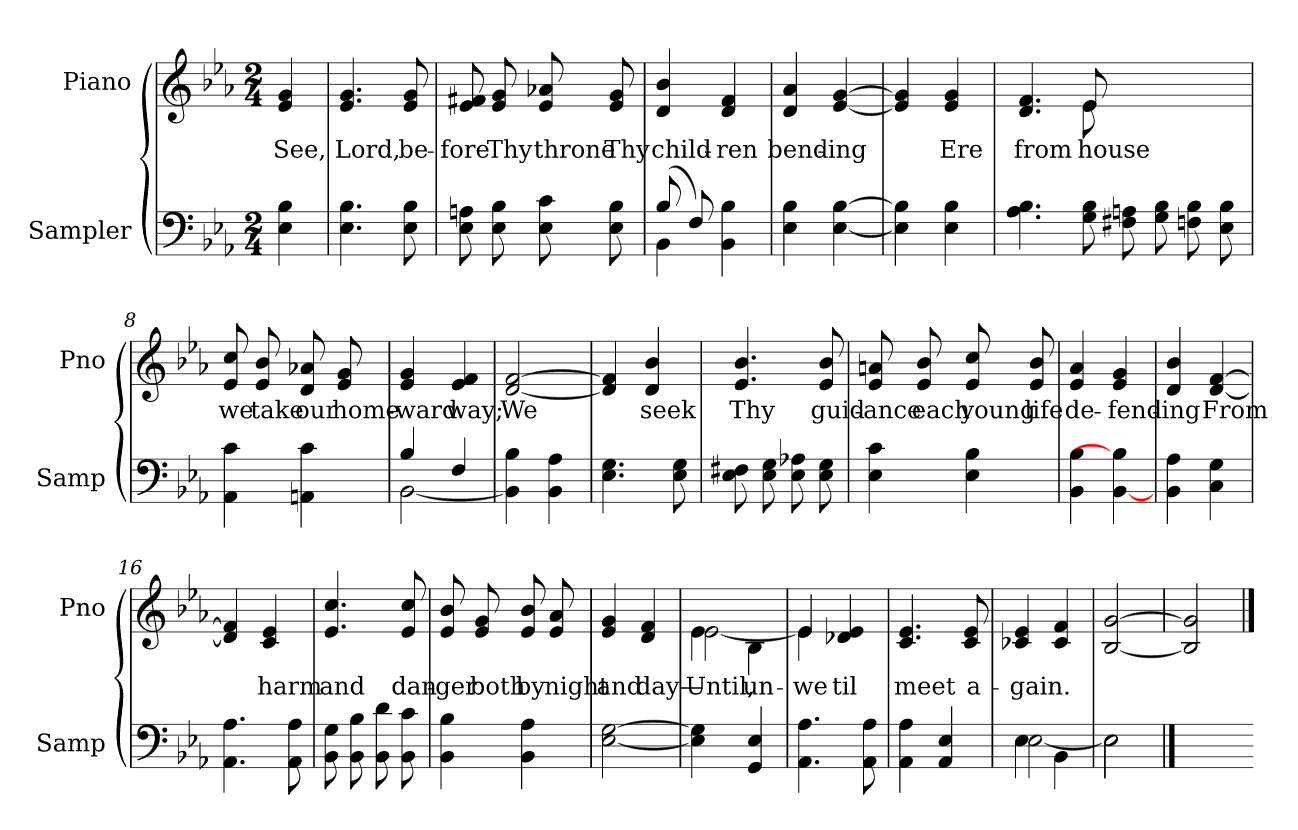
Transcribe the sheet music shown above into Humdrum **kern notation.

**kern	**kern	**text
*part2	*part1	*part1
*staff2	*staff1	*staff1
*I"Sampler	*I"Piano	*
*I'Samp	*I'Pno	*
*clefF4	*clefG2	*
*k[b-e-a-]	*k[b-e-a-]	*
*E-:	*E-:	*
*M2/4	*M2/4	*
=1	=1	=1
4E- 4B-	4e- 4g	See,
=2	=2	=2
4.E- 4.B-	4.e- 4.g	Lord,
8E- 8B-	8e- 8g	be-
=3	=3	=3
8E- 8An	8e- 8f#X	-fore
8E- 8B-	8e- 8g	Thy
8E- 8c	8e- 8a-X	throne
8E- 8B-	8e- 8g	Thy
=4	=4	=4
*^	*	*
(8B-/	4BB-	4d 4b-	child-
8F/)	.	.	.
4BB- 4B-	4ryy	4d 4f	-ren
*v	*v	*	*
=5	=5	=5
4E- 4B-	4d 4a-	bend-
[4E- [4B-	[4e- [4g	-ing
=6	=6	=6
4E-] 4B-]	4e-] 4g]	.
4E- 4B-	4e- 4g	Ere
=7	=7	=7
*	*^	*
4.A- 4.B-	4.d 4.f	4.ryy	from
8G 8B-	8e-/	8e-	house
8F#X 8An	2ryy	2ryy	.
8G 8B-	.	.	.
8Fn 8B-	.	.	.
8E- 8B-	.	.	.
*	*v	*v	*
=8	=8	=8
4AA- 4c	8e- 8cc	we
.	8e- 8b-	take
4AAn 4c	8d 8a-X	our
.	8e- 8g	home-
=9	=9	=9
*^	*	*
(4B-/	[2BB-)	4e- 4g	-ward
4F/	.	4e- 4f	way;
*v	*v	*	*
=10	=10	=10
4BB-] 4B-	[2d [2f	We
4BB- 4A-	.	.
=11	=11	=11
4.E- 4.G	4d] 4f]	.
.	4d 4b-	seek
8E- 8G	.	.
=12	=12	=12
8E- 8F#X	4.e- 4.b-	Thy
8E- 8G	.	.
8E- 8A-X	.	.
8E- 8G	8e- 8b-	guid-
=13	=13	=13
4E- 4c	8e- 8an	-ance
.	8e- 8b-	each
4E- 4B-	8e- 8cc	young
.	8e- 8b-	life
=14	=14	=14
4BB- 4B-	4e- 4a-	de-
[4BB- 4B-]	4e- 4g	-fend-
=15	=15	=15
4BB- 4A-	4d 4b-	-ing
4C 4G	[4d [4f	From
=16	=16	=16
4.AA- 4.A-	4d] 4f]	.
.	4c 4e-	harm
8AA- 8A-	.	.
=17	=17	=17
8BB- 8G	4.e- 4.cc	and
8BB- 8B-	.	.
8BB- 8d	.	.
8BB- 8c	8e- 8cc	dan-
=18	=18	=18
4BB- 4B-	8e- 8b-	-ger
.	8e- 8g	both
4BB- 4A-	8e- 8b-	by
.	8e- 8a-	night
=19	=19	=19
[2E- [2G	4e- 4g	and
.	4d 4f	day—
=20	=20	=20
*	*^	*
4E-] 4G]	4e-\	[2e-)	Until,
4GG 4E-	(4B-\	.	un-
=21	=21	=21	=21
4.AA- 4.A-	4e-/]	4e-	we
.	4d-X 4e-	4ryy	-til
8AA- 8A-	.	.	.
*	*v	*v	*
=22	=22	=22
4AA- 4A-	4.c 4.e-	meet
4AA- 4E-	.	.
.	8c 8e-	a-
=23	=23	=23
*^	*	*
4E-\	[2E-	4c-X 4e-	-gain.
4BB-\	.	4c- 4f	.
=24	=24	=24	=24
2E-\]	2E-	[2B- [2g	.
*v	*v	*	*
==25	=25	=25
2ryy	2B-] 2g]	.
=	==	==
*-	*-	*-
